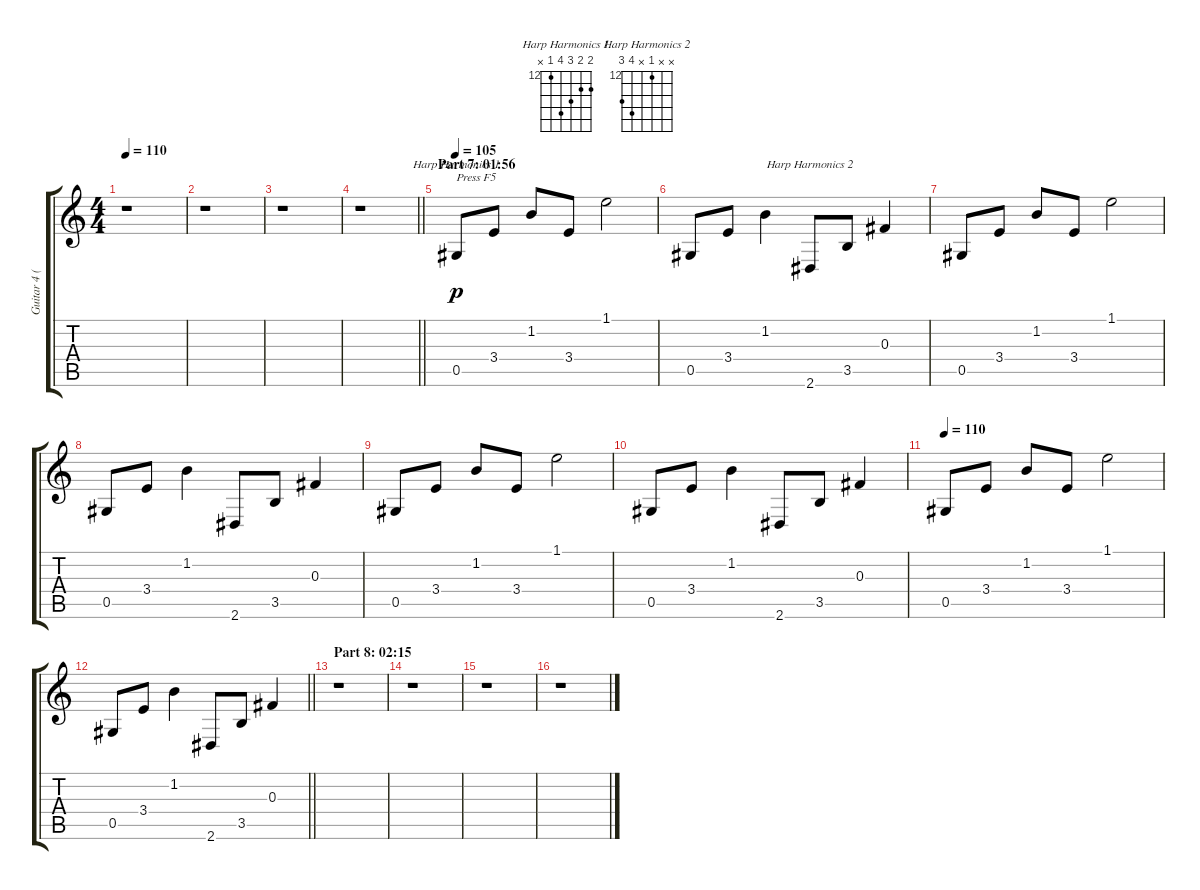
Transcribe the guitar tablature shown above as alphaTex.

\track ("Guitar 4 (Clean - Press F5)" "Guitar 4 (") {instrument electricguitarclean}
\staff {score tabs}
\tuning (Eb4 Bb3 Gb3 Db3 Ab2 Db2) {hide}
\chord ("Harp Harmonics 1" 13 13 14 15 12 x) {firstfret 12}
\chord ("Harp Harmonics 2" x x 12 x 15 14) {firstfret 12}
\ts (4 4)
\tempo 110
\clef g2
\ks c
r.1{dy p} |
r.1 |
r.1 |
\barLineRight lightlight
r.1 |
\section ("" "Part 7: 01:56")
\tempo 105
0.5.8{ch "Harp Harmonics 1" txt "Press F5"} 3.4.8 1.2.8 3.4.8 1.1.2 |
0.5.8 3.4.8 1.2.4 2.6.8{ch "Harp Harmonics 2"} 3.5.8 0.3.4 |
0.5.8 3.4.8 1.2.8 3.4.8 1.1.2 |
0.5.8 3.4.8 1.2.4 2.6.8 3.5.8 0.3.4 |
0.5.8 3.4.8 1.2.8 3.4.8 1.1.2 |
0.5.8 3.4.8 1.2.4 2.6.8 3.5.8 0.3.4 |
\tempo 110
0.5.8 3.4.8 1.2.8 3.4.8 1.1.2 |
\barLineRight lightlight
0.5.8 3.4.8 1.2.4 2.6.8 3.5.8 0.3.4 |
\section ("" "Part 8: 02:15")
r.1 |
r.1 |
r.1 |
r.1
